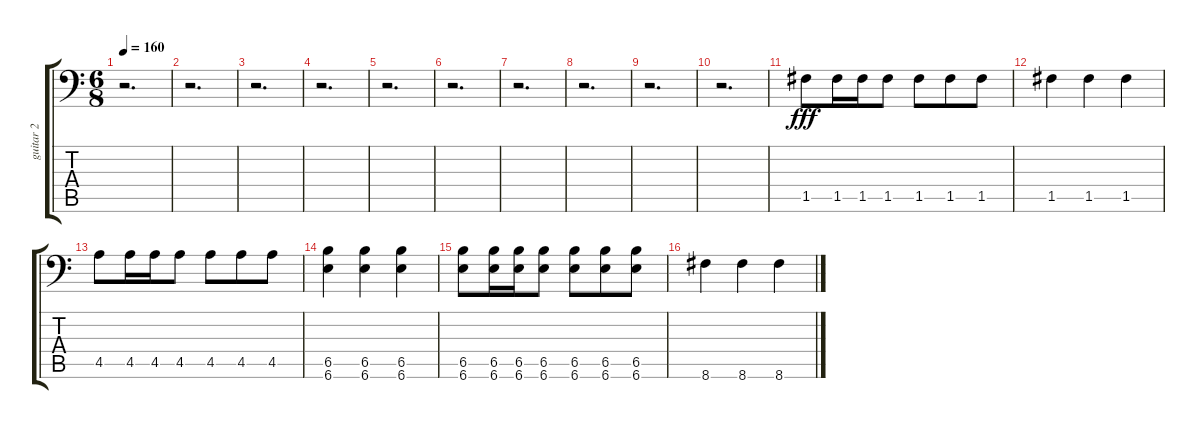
\track ("guitar 2" "guitar 2") {instrument distortionguitar}
\staff {score tabs}
\tuning (C4 G3 Eb3 Bb2 F2 Bb1) {hide}
\ts (6 8)
\tempo 160
\clef f4
\ks c
r.2{d dy fff} |
r.2{d} |
r.2{d} |
r.2{d} |
r.2{d} |
r.2{d} |
r.2{d} |
r.2{d} |
r.2{d} |
r.2{d} |
1.5.8 1.5.16 1.5.16 1.5.8 1.5.8 1.5.8 1.5.8 |
1.5.4 1.5.4 1.5.4 |
4.5.8 4.5.16 4.5.16 4.5.8 4.5.8 4.5.8 4.5.8 |
(6.5 6.6).4 (6.5 6.6).4 (6.5 6.6).4 |
(6.5 6.6).8 (6.5 6.6).16 (6.5 6.6).16 (6.5 6.6).8 (6.5 6.6).8 (6.5 6.6).8 (6.5 6.6).8 |
8.6.4 8.6.4 8.6.4
